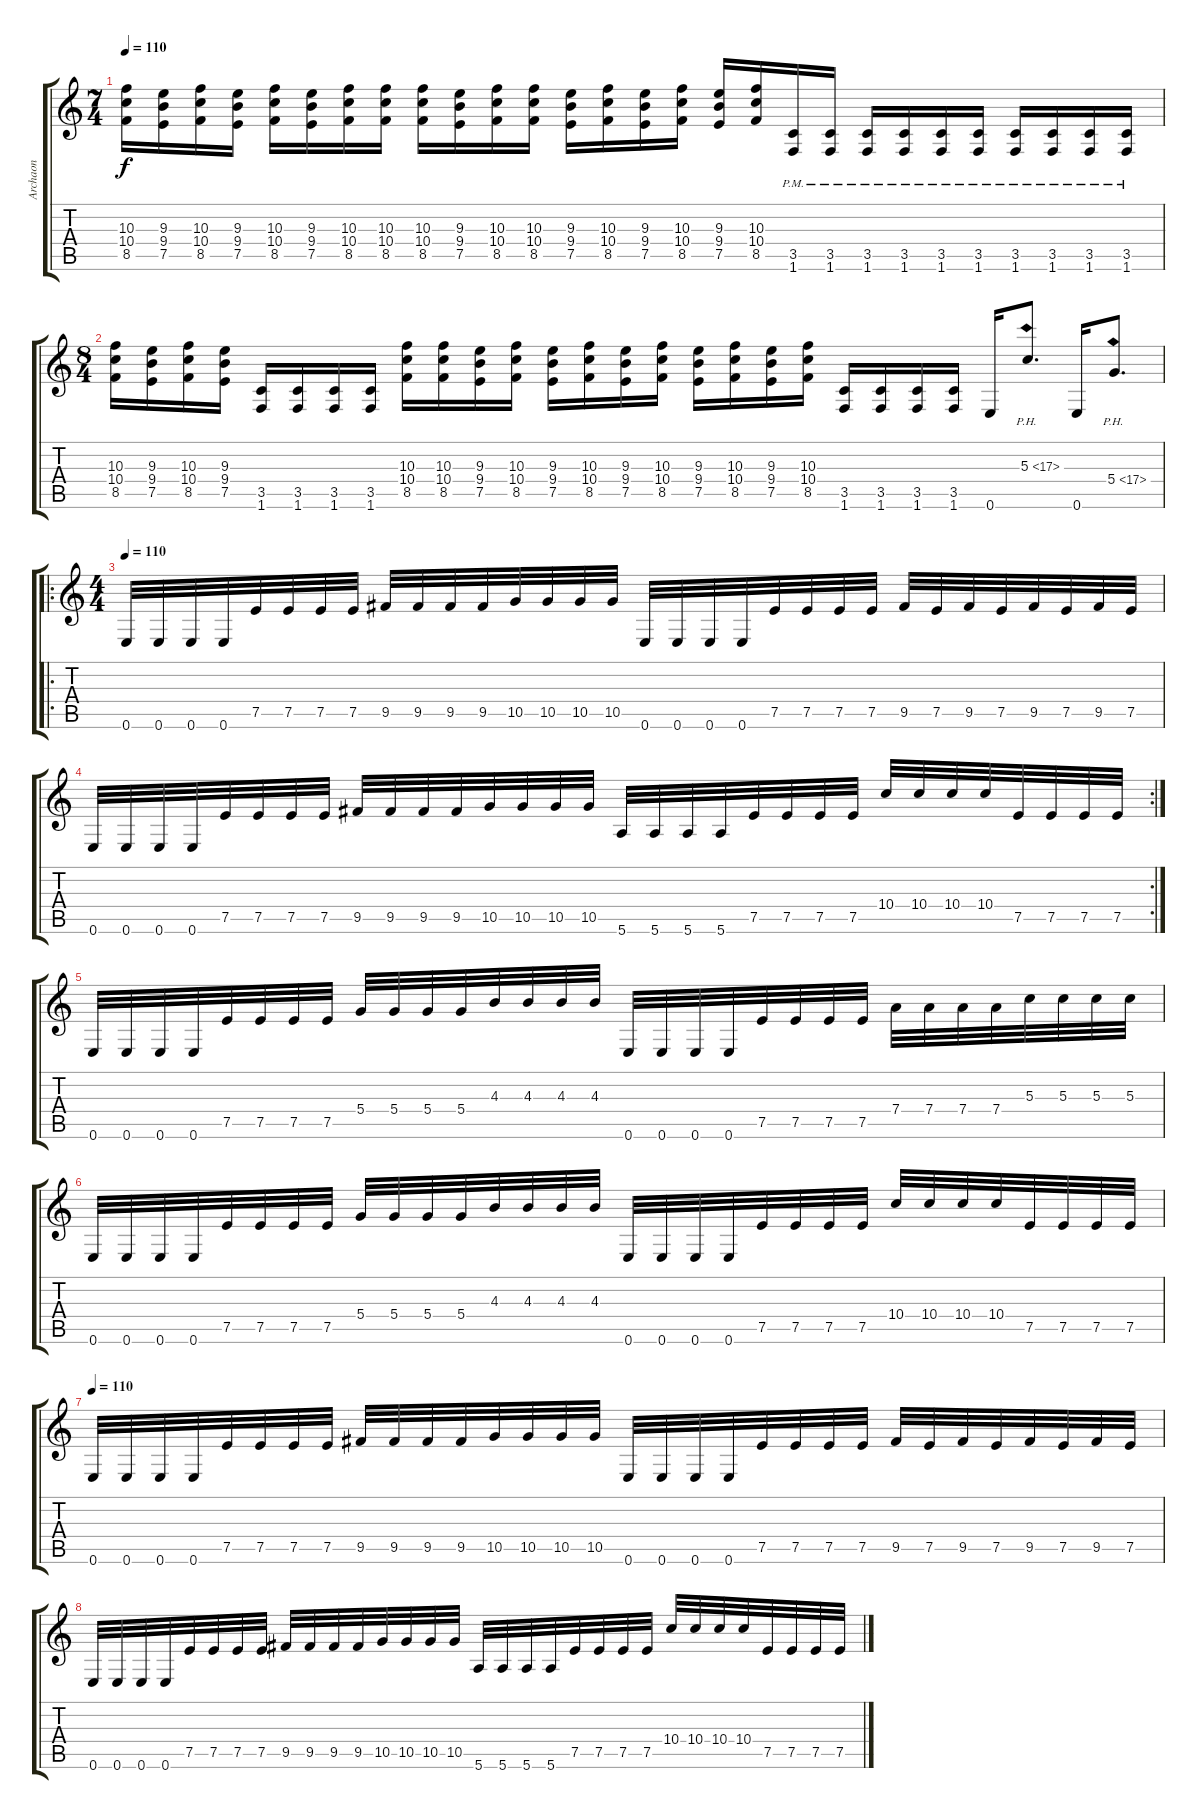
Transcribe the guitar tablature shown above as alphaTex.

\track ("Archaon" "Archaon") {instrument distortionguitar}
\staff {score tabs}
\tuning (E4 B3 G3 D3 A2 E2) {hide}
\ts (7 4)
\tempo 110
\clef g2
\ks c
(10.3 10.4 8.5).16{dy f} (9.3 9.4 7.5).16 (10.3 10.4 8.5).16 (9.3 9.4 7.5).16 (10.3 10.4 8.5).16 (9.3 9.4 7.5).16 (10.3 10.4 8.5).16 (10.3 10.4 8.5).16 (10.3 10.4 8.5).16 (9.3 9.4 7.5).16 (10.3 10.4 8.5).16 (10.3 10.4 8.5).16 (9.3 9.4 7.5).16 (10.3 10.4 8.5).16 (9.3 9.4 7.5).16 (10.3 10.4 8.5).16 (9.3 9.4 7.5).16 (10.3 10.4 8.5).16 (3.5{pm} 1.6{pm}).16 (3.5{pm} 1.6{pm}).16 (3.5{pm} 1.6{pm}).16 (3.5{pm} 1.6{pm}).16 (3.5{pm} 1.6{pm}).16 (3.5{pm} 1.6{pm}).16 (3.5{pm} 1.6{pm}).16 (3.5{pm} 1.6{pm}).16 (3.5{pm} 1.6{pm}).16 (3.5{pm} 1.6{pm}).16 |
\ts (8 4)
(10.3 10.4 8.5).16 (9.3 9.4 7.5).16 (10.3 10.4 8.5).16 (9.3 9.4 7.5).16 (3.5 1.6).16 (3.5 1.6).16 (3.5 1.6).16 (3.5 1.6).16 (10.3 10.4 8.5).16 (10.3 10.4 8.5).16 (9.3 9.4 7.5).16 (10.3 10.4 8.5).16 (9.3 9.4 7.5).16 (10.3 10.4 8.5).16 (9.3 9.4 7.5).16 (10.3 10.4 8.5).16 (9.3 9.4 7.5).16 (10.3 10.4 8.5).16 (9.3 9.4 7.5).16 (10.3 10.4 8.5).16 (3.5 1.6).16 (3.5 1.6).16 (3.5 1.6).16 (3.5 1.6).16 0.6.16 5.3{ph 12}.8{d} 0.6.16 5.4{ph 12}.8{d} |
\ro
\ts (4 4)
\tempo 110
0.6.32 0.6.32 0.6.32 0.6.32 7.5.32 7.5.32 7.5.32 7.5.32 9.5.32 9.5.32 9.5.32 9.5.32 10.5.32 10.5.32 10.5.32 10.5.32 0.6.32 0.6.32 0.6.32 0.6.32 7.5.32 7.5.32 7.5.32 7.5.32 9.5.32 7.5.32 9.5.32 7.5.32 9.5.32 7.5.32 9.5.32 7.5.32 |
\rc 2
0.6.32 0.6.32 0.6.32 0.6.32 7.5.32 7.5.32 7.5.32 7.5.32 9.5.32 9.5.32 9.5.32 9.5.32 10.5.32 10.5.32 10.5.32 10.5.32 5.6.32 5.6.32 5.6.32 5.6.32 7.5.32 7.5.32 7.5.32 7.5.32 10.4.32 10.4.32 10.4.32 10.4.32 7.5.32 7.5.32 7.5.32 7.5.32 |
0.6.32 0.6.32 0.6.32 0.6.32 7.5.32 7.5.32 7.5.32 7.5.32 5.4.32 5.4.32 5.4.32 5.4.32 4.3.32 4.3.32 4.3.32 4.3.32 0.6.32 0.6.32 0.6.32 0.6.32 7.5.32 7.5.32 7.5.32 7.5.32 7.4.32 7.4.32 7.4.32 7.4.32 5.3.32 5.3.32 5.3.32 5.3.32 |
0.6.32 0.6.32 0.6.32 0.6.32 7.5.32 7.5.32 7.5.32 7.5.32 5.4.32 5.4.32 5.4.32 5.4.32 4.3.32 4.3.32 4.3.32 4.3.32 0.6.32 0.6.32 0.6.32 0.6.32 7.5.32 7.5.32 7.5.32 7.5.32 10.4.32 10.4.32 10.4.32 10.4.32 7.5.32 7.5.32 7.5.32 7.5.32 |
\tempo 110
0.6.32 0.6.32 0.6.32 0.6.32 7.5.32 7.5.32 7.5.32 7.5.32 9.5.32 9.5.32 9.5.32 9.5.32 10.5.32 10.5.32 10.5.32 10.5.32 0.6.32 0.6.32 0.6.32 0.6.32 7.5.32 7.5.32 7.5.32 7.5.32 9.5.32 7.5.32 9.5.32 7.5.32 9.5.32 7.5.32 9.5.32 7.5.32 |
0.6.32 0.6.32 0.6.32 0.6.32 7.5.32 7.5.32 7.5.32 7.5.32 9.5.32 9.5.32 9.5.32 9.5.32 10.5.32 10.5.32 10.5.32 10.5.32 5.6.32 5.6.32 5.6.32 5.6.32 7.5.32 7.5.32 7.5.32 7.5.32 10.4.32 10.4.32 10.4.32 10.4.32 7.5.32 7.5.32 7.5.32 7.5.32
